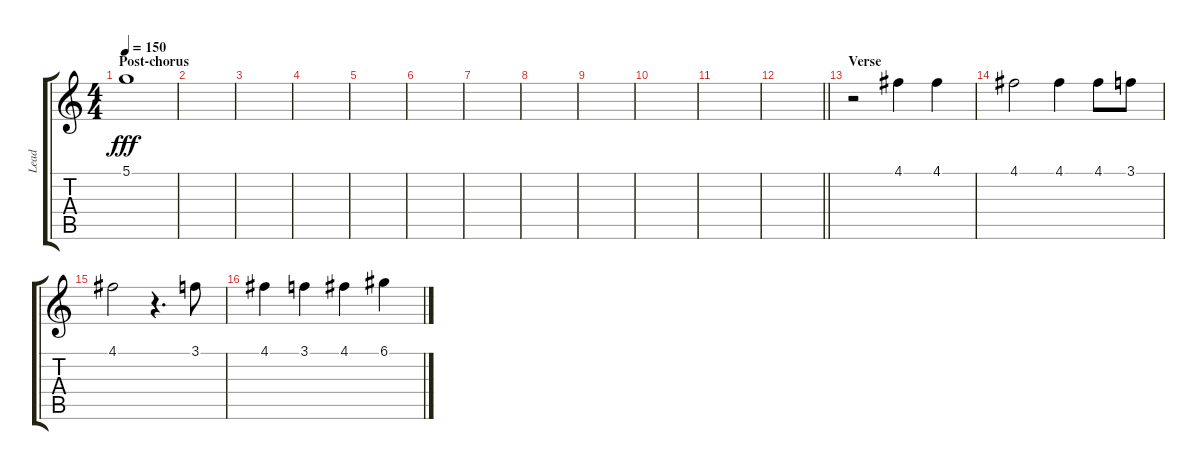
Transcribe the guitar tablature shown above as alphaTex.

\track ("Lead" "Lead") {instrument electricguitarjazz}
\staff {score tabs}
\tuning (D4 A3 F3 C3 G2 C2) {hide}
\ts (4 4)
\section ("" "Post-chorus")
\tempo 150
\clef g2
\ks c
5.1.1{dy fff} |
|
|
|
|
|
|
|
|
|
|
\barLineRight lightlight
|
\section ("" "Verse")
r.2 4.1.4 4.1.4 |
4.1.2 4.1.4 4.1.8 3.1.8 |
4.1.2 r.4{d} 3.1.8 |
4.1.4 3.1.4 4.1.4 6.1.4
